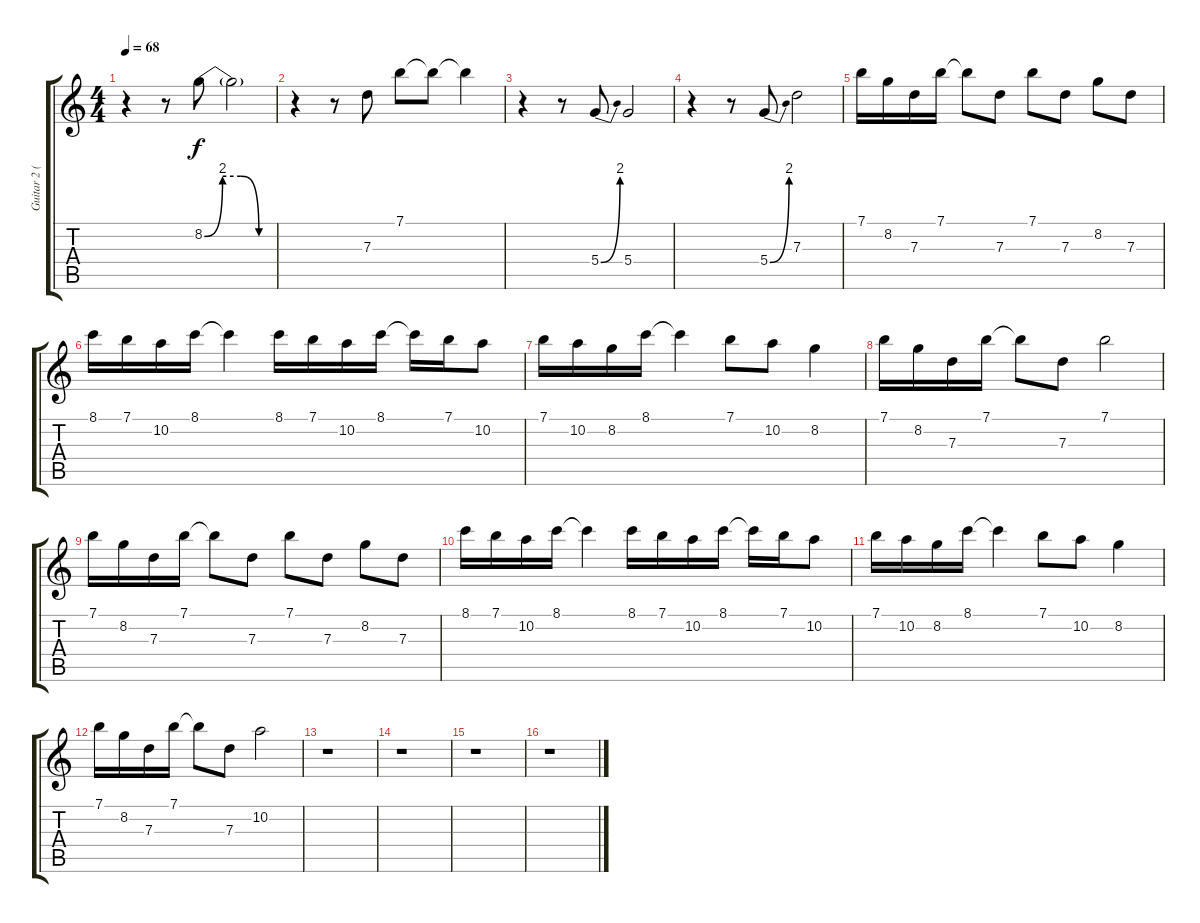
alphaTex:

\track ("Guitar 2 (Solo)" "Guitar 2 (") {instrument electricguitarclean}
\staff {score tabs}
\tuning (E4 B3 G3 D3 A2 E2) {hide}
\ts (4 4)
\tempo 68
\clef g2
\ks c
r.4{dy f instrument electricguitarclean} r.8 8.2{be (custom 0 0 15 8 30 8 45 0 60 0)}.8 8.2{t}.2 |
r.4 r.8 7.3.8 7.1.8 7.1{t}.8 7.1{t}.4 |
r.4 r.8 5.4{be (bend 0 0 60 8)}.8 5.4.2 |
r.4 r.8 5.4{be (bend 0 0 60 8)}.8 7.3.2 |
7.1.16 8.2.16 7.3.16 7.1.16 7.1{t}.8 7.3.8 7.1.8 7.3.8 8.2.8 7.3.8 |
8.1.16 7.1.16 10.2.16 8.1.16 8.1{t}.4 8.1.16 7.1.16 10.2.16 8.1.16 8.1{t}.16 7.1.16 10.2.8 |
7.1.16 10.2.16 8.2.16 8.1.16 8.1{t}.4 7.1.8 10.2.8 8.2.4 |
7.1.16 8.2.16 7.3.16 7.1.16 7.1{t}.8 7.3.8 7.1.2 |
7.1.16 8.2.16 7.3.16 7.1.16 7.1{t}.8 7.3.8 7.1.8 7.3.8 8.2.8 7.3.8 |
8.1.16 7.1.16 10.2.16 8.1.16 8.1{t}.4 8.1.16 7.1.16 10.2.16 8.1.16 8.1{t}.16 7.1.16 10.2.8 |
7.1.16 10.2.16 8.2.16 8.1.16 8.1{t}.4 7.1.8 10.2.8 8.2.4 |
7.1.16 8.2.16 7.3.16 7.1.16 7.1{t}.8 7.3.8 10.2.2 |
r.1 |
r.1 |
r.1 |
r.1
